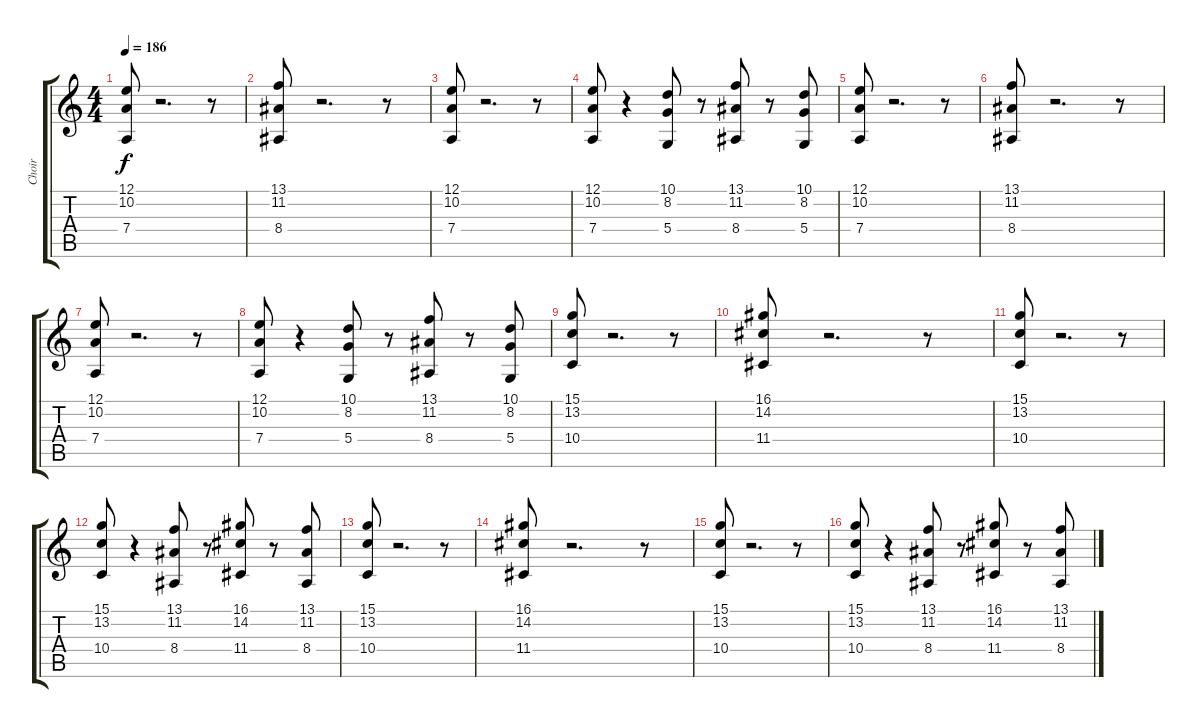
\track ("Choir" "Choir") {instrument choiraahs}
\staff {score tabs}
\tuning (E4 B3 G3 D3 A2 E2) {hide}
\ts (4 4)
\tempo 186
\clef g2
\ks c
(12.1 10.2 7.4).8{dy f instrument choiraahs} r.2{d} r.8 |
(13.1 11.2 8.4).8 r.2{d} r.8 |
(12.1 10.2 7.4).8 r.2{d} r.8 |
(12.1 10.2 7.4).8 r.4 (10.1 8.2 5.4).8 r.8 (13.1 11.2 8.4).8 r.8 (10.1 8.2 5.4).8 |
(12.1 10.2 7.4).8 r.2{d} r.8 |
(13.1 11.2 8.4).8 r.2{d} r.8 |
(12.1 10.2 7.4).8 r.2{d} r.8 |
(12.1 10.2 7.4).8 r.4 (10.1 8.2 5.4).8 r.8 (13.1 11.2 8.4).8 r.8 (10.1 8.2 5.4).8 |
(15.1 13.2 10.4).8 r.2{d} r.8 |
(16.1 14.2 11.4).8 r.2{d} r.8 |
(15.1 13.2 10.4).8 r.2{d} r.8 |
(15.1 13.2 10.4).8 r.4 (13.1 11.2 8.4).8 r.8 (16.1 14.2 11.4).8 r.8 (13.1 11.2 8.4).8 |
(15.1 13.2 10.4).8 r.2{d} r.8 |
(16.1 14.2 11.4).8 r.2{d} r.8 |
(15.1 13.2 10.4).8 r.2{d} r.8 |
(15.1 13.2 10.4).8 r.4 (13.1 11.2 8.4).8 r.8 (16.1 14.2 11.4).8 r.8 (13.1 11.2 8.4).8
